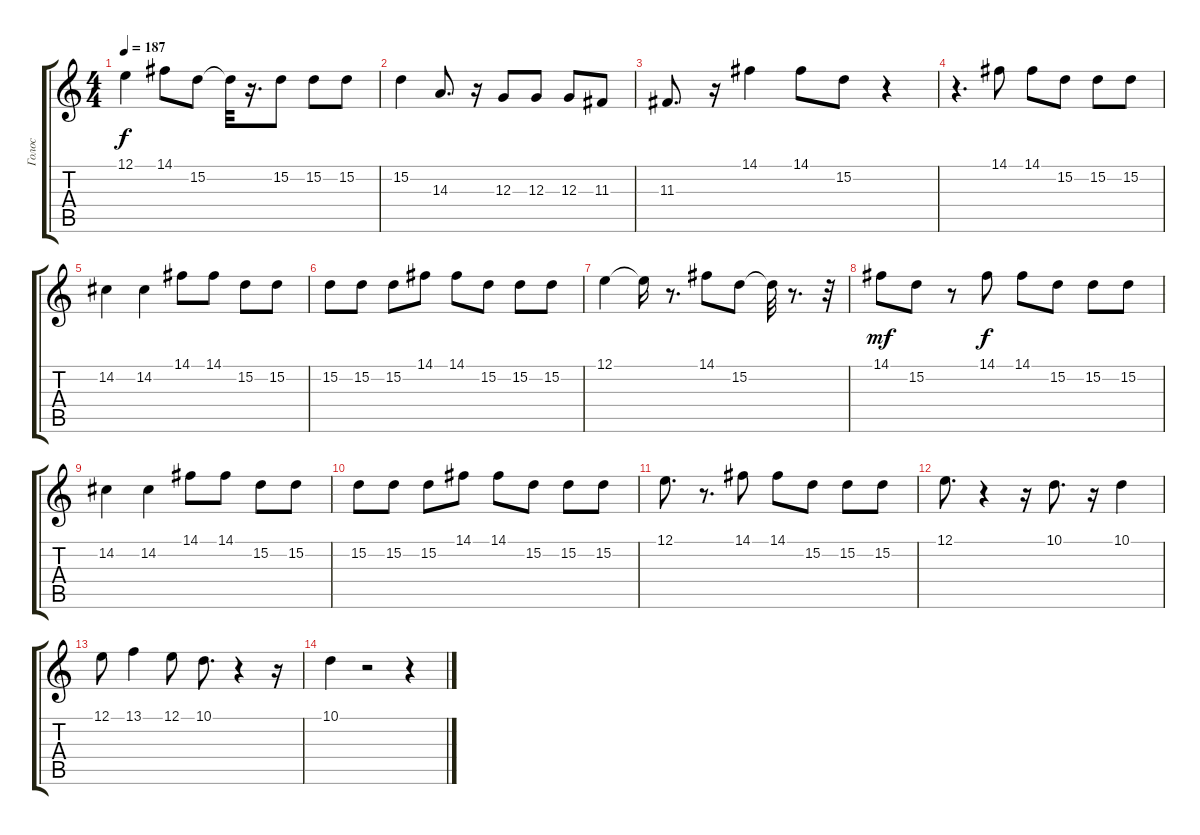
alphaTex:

\track ("Голос" "Голос") {instrument clarinet}
\staff {score tabs}
\tuning (E4 B3 G3 D3 A2 E2) {hide}
\ts (4 4)
\tempo 187
\clef g2
\ks c
12.1.4{dy f} 14.1.8 15.2.8 15.2{t}.32 r.16{d} 15.2.8 15.2.8 15.2.8 |
15.2.4 14.3.8{d} r.16 12.3.8 12.3.8 12.3.8 11.3.8 |
11.3.8{d} r.16 14.1.4 14.1.8 15.2.8 r.4 |
r.4{d} 14.1.8 14.1.8 15.2.8 15.2.8 15.2.8 |
14.2.4 14.2.4 14.1.8 14.1.8 15.2.8 15.2.8 |
15.2.8 15.2.8 15.2.8 14.1.8 14.1.8 15.2.8 15.2.8 15.2.8 |
12.1.4 12.1{t}.16 r.8{d} 14.1.8 15.2.8 15.2{t}.32 r.8{d} r.32 |
14.1.8{dy mf} 15.2.8 r.8 14.1.8{dy f} 14.1.8 15.2.8 15.2.8 15.2.8 |
14.2.4 14.2.4 14.1.8 14.1.8 15.2.8 15.2.8 |
15.2.8 15.2.8 15.2.8 14.1.8 14.1.8 15.2.8 15.2.8 15.2.8 |
12.1.8{d} r.8{d} 14.1.8 14.1.8 15.2.8 15.2.8 15.2.8 |
12.1.8{d} r.4 r.16 10.1.8{d} r.16 10.1.4 |
12.1.8 13.1.4 12.1.8 10.1.8{d} r.4 r.16 |
10.1.4 r.2 r.4
